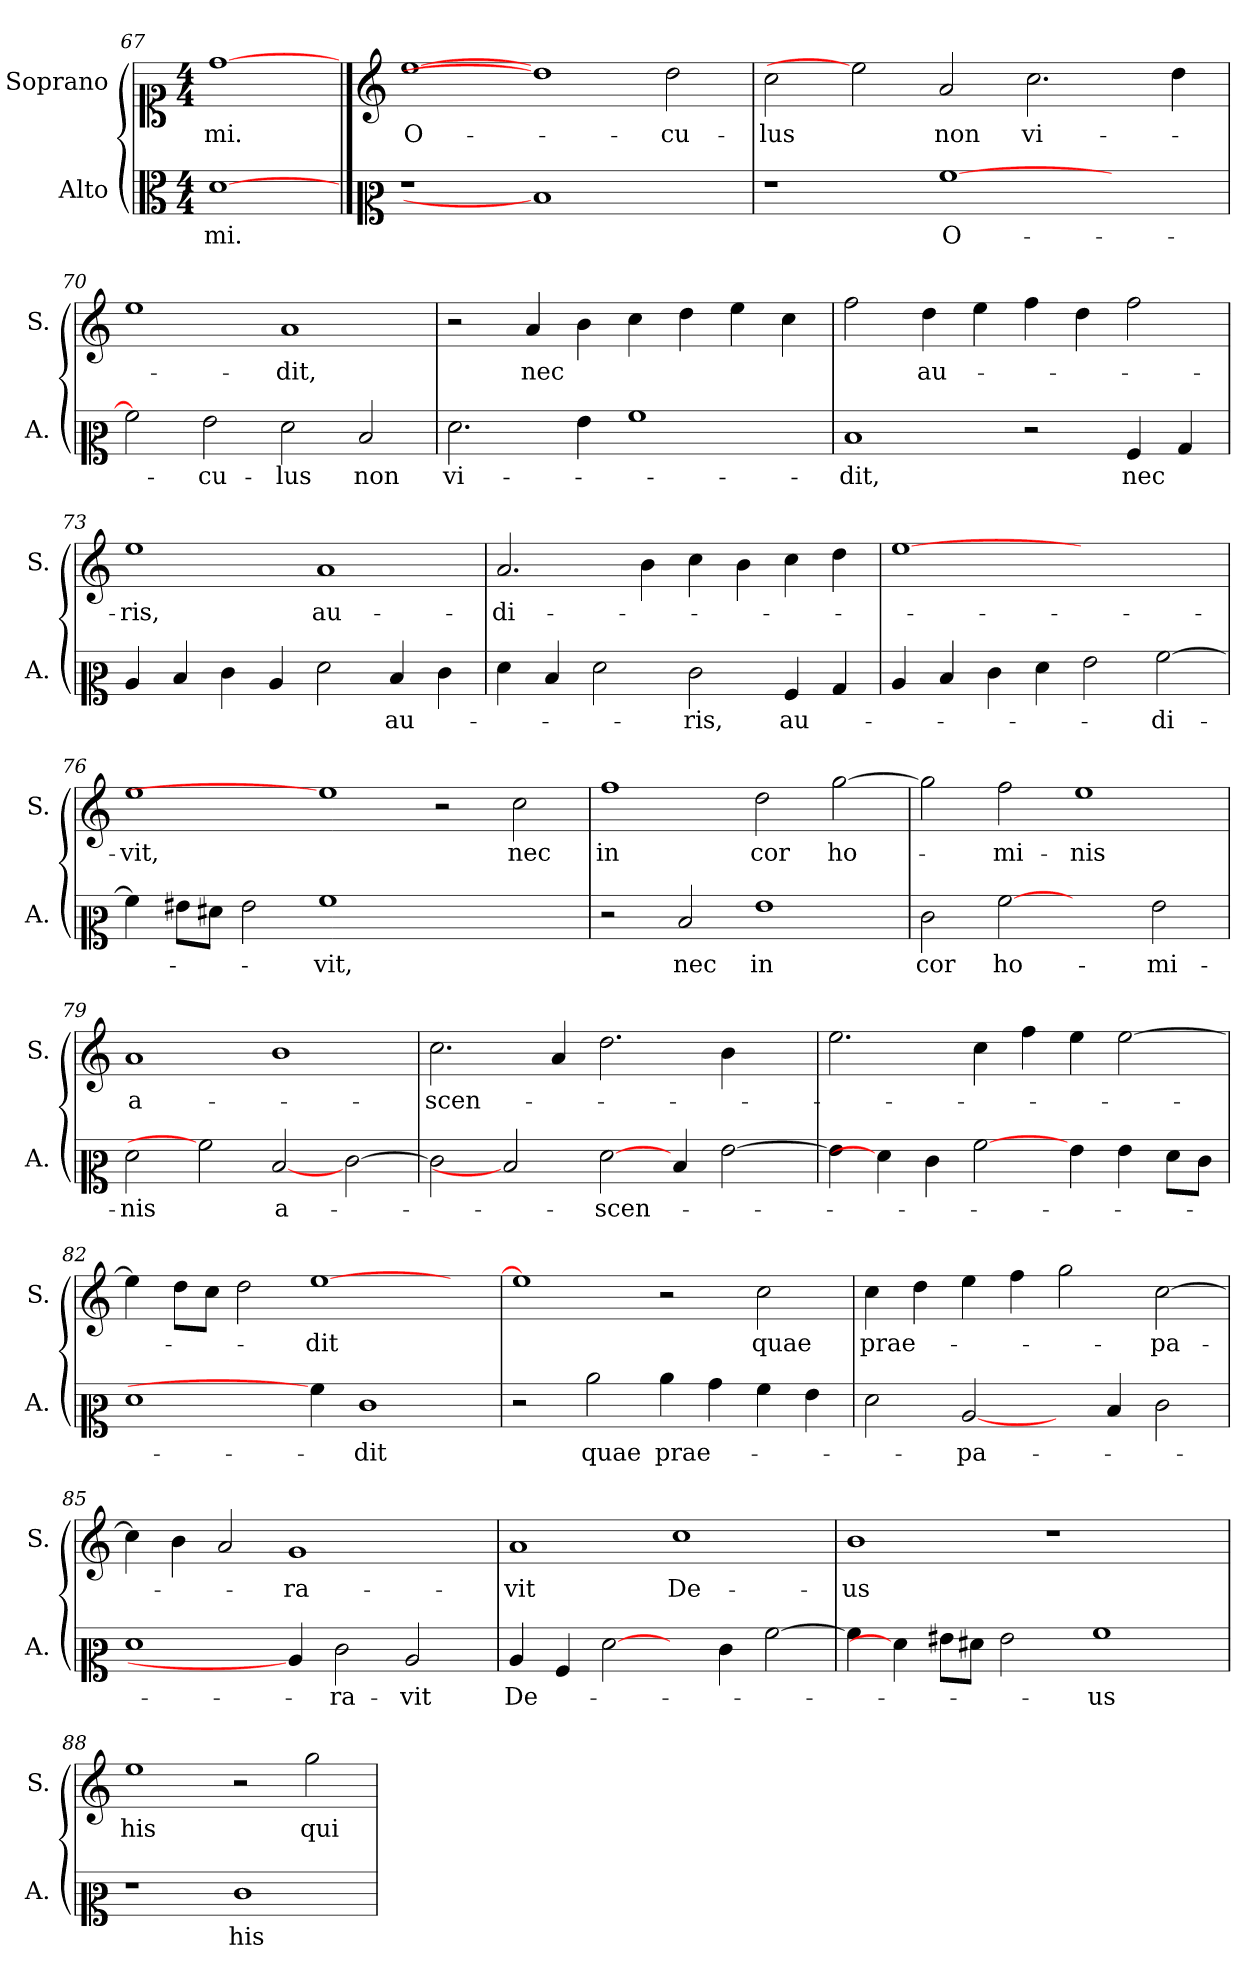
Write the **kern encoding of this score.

**kern	**text	**kern	**text
*part2	*part2	*part1	*part1
*staff2	*staff2	*staff1	*staff1
*I"Alto	*	*I"Soprano	*
*I'A.	*	*I'S.	*
!!LO:PB:g=z
*clefC3	*	*clefC1	*
*k[]	*	*k[]	*
*M4/4	*	*M4/4	*
=67	=67	=67	=67
!	!LO:LY:b	!	!LO:LY:b
[1d	-mi.	[1dd	-mi.
!!LO:PB:g=z
==68	==68	==68	==68
*clefC2	*	*clefG2	*
!	!	!	!LO:LY:b
1r	.	[1ee	O-
1d]	.	1dd]	.
!	!	!	!LO:LY:b
2ryy	.	2dd\	-cu-
=69	=69	=69	=69
!	!	!	!LO:LY:b
1r	.	2cc\	-lus
.	.	2ee]	.
!	!LO:LY:b	!	!LO:LY:b
[1a	O-	2a/	non
!	!	!	!LO:LY:b
.	.	2.cc\	vi-
2ryy	.	.	.
.	.	4dd\	.
=70	=70	=70	=70
2a\]	.	1ee	.
!	!LO:LY:b	!	!
2g\	-cu-	.	.
!	!LO:LY:b	!	!LO:LY:b
2f\	-lus	1a	-dit,
!	!LO:LY:b	!	!
2d/	non	.	.
=71	=71	=71	=71
!	!LO:LY:b	!	!
2.f\	vi-	2r	.
!	!	!	!LO:LY:b
.	.	4a/	nec
4g\	.	4b\	.
1a	.	4cc\	.
.	.	4dd\	.
.	.	4ee\	.
.	.	4cc\	.
=72	=72	=72	=72
!	!LO:LY:b	!	!
1d	-dit,	2ff\	.
!	!	!	!LO:LY:b
.	.	4dd\	au-
.	.	4ee\	.
2r	.	4ff\	.
.	.	4dd\	.
!	!LO:LY:b	!	!
4A/	nec	2ff\	.
4B/	.	.	.
!!LO:LB:g=z
=73	=73	=73	=73
!	!	!	!LO:LY:b
4c/	.	1ee	-ris,
4d/	.	.	.
4e\	.	.	.
4c/	.	.	.
!	!	!	!LO:LY:b
2f\	.	1a	au-
!	!LO:LY:b	!	!
4d/	au-	.	.
4e\	.	.	.
=74	=74	=74	=74
!	!	!	!LO:LY:b
4f\	.	2.a/	-di-
4d/	.	.	.
2f\	.	.	.
.	.	4b\	.
!	!LO:LY:b	!	!
2e\	-ris,	4cc\	.
.	.	4b\	.
!	!LO:LY:b	!	!
4A/	au-	4cc\	.
4B/	.	4dd\	.
=75	=75	=75	=75
4c/	.	[1ee	.
4d/	.	.	.
4e\	.	.	.
4f\	.	.	.
2g\	.	1ryy	.
!	!LO:LY:b	!	!
[2a\	-di-	.	.
=76	=76	=76	=76
!	!	!	!LO:LY:b
4a\]	.	1ee	-vit,
8g#X\L	.	.	.
8f#X\J	.	.	.
2g#\	.	.	.
!	!LO:LY:b	!	!
1a	-vit,	1ee]	.
1ryy	.	2r	.
!	!	!	!LO:LY:b
.	.	2cc\	nec
=77	=77	=77	=77
!	!	!	!LO:LY:b
2r	.	1ff	in
!	!LO:LY:b	!	!
2d/	nec	.	.
!	!LO:LY:b	!	!LO:LY:b
1g	in	2dd\	cor
!	!	!	!LO:LY:b
.	.	[2gg\	ho-
=78	=78	=78	=78
!	!LO:LY:b	!	!
2e\	cor	2gg\]	.
!	!LO:LY:b	!	!LO:LY:b
[2a	ho-	2ff\	-mi-
!	!	!	!LO:LY:b
2ryy	.	1ee	-nis
!	!LO:LY:b	!	!
2g\	-mi-	.	.
!!LO:LB:g=z
=79	=79	=79	=79
!	!LO:LY:b	!	!LO:LY:b
2f\	-nis	1a	a-
2a]	.	.	.
!	!LO:LY:b	!	!
[2d	a-	1b	.
[2e\	.	.	.
=80	=80	=80	=80
!	!	!	!LO:LY:b
2e\]	.	2.cc\	-scen-
2d]	.	.	.
.	.	4a/	.
!	!LO:LY:b	!	!
[2f\	-scen-	2.dd\	.
4d/	.	.	.
[2g\	.	4b\	.
.	.	4ryy	.
=81	=81	=81	=81
4g\]	.	2.ee\	.
4f\]	.	.	.
4e\	.	.	.
[2a\	.	4cc\	.
.	.	4ff\	.
4g\	.	4ee\	.
4g\	.	[2ee\	.
8f\L	.	.	.
8e\J	.	.	.
=82	=82	=82	=82
1f	.	4ee\]	.
.	.	8dd\L	.
.	.	8cc\J	.
.	.	2dd\	.
!	!	!	!LO:LY:b
4a\]	.	[1ee	-dit
!	!LO:LY:b	!	!
1e	-dit	.	.
.	.	4ryy	.
=83	=83	=83	=83
2r	.	1ee]	.
!	!LO:LY:b	!	!
2cc\	quae	.	.
!	!LO:LY:b	!	!
4cc\	prae-	2r	.
4b\	.	.	.
!	!	!	!LO:LY:b
4a\	.	2cc\	quae
4g\	.	.	.
=84	=84	=84	=84
!	!	!	!LO:LY:b
2f\	.	4cc\	prae-
.	.	4dd\	.
!	!LO:LY:b	!	!
[2c/	-pa-	4ee\	.
.	.	4ff\	.
4ryy	.	2gg\	.
4d/	.	.	.
!	!	!	!LO:LY:b
2e\	.	[2cc\	-pa-
!!LO:LB:g=z
=85	=85	=85	=85
1f	.	4cc\]	.
.	.	4b\	.
.	.	2a/	.
!	!	!	!LO:LY:b
4c/]	.	1g	-ra-
!	!LO:LY:b	!	!
2e\	-ra-	.	.
!	!LO:LY:b	!	!
2c/	-vit	.	.
.	.	4ryy	.
=86	=86	=86	=86
!	!LO:LY:b	!	!LO:LY:b
4c/	De-	1a	-vit
4A/	.	.	.
[2f\	.	.	.
!	!	!	!LO:LY:b
4ryy	.	1cc	De-
4e\	.	.	.
[2a\	.	.	.
=87	=87	=87	=87
!	!	!	!LO:LY:b
4a\]	.	1b	-us
4f\]	.	.	.
8g#X\L	.	.	.
8f#X\J	.	.	.
2g#\	.	.	.
.	.	1r	.
!	!LO:LY:b	!	!
1a	-us	.	.
.	.	4ryy	.
=88	=88	=88	=88
!	!	!	!LO:LY:b
1r	.	1ee	his
!	!LO:LY:b	!	!
1e	his	2r	.
!	!	!	!LO:LY:b
.	.	2gg\	qui
=	=	=	=
*-	*-	*-	*-
